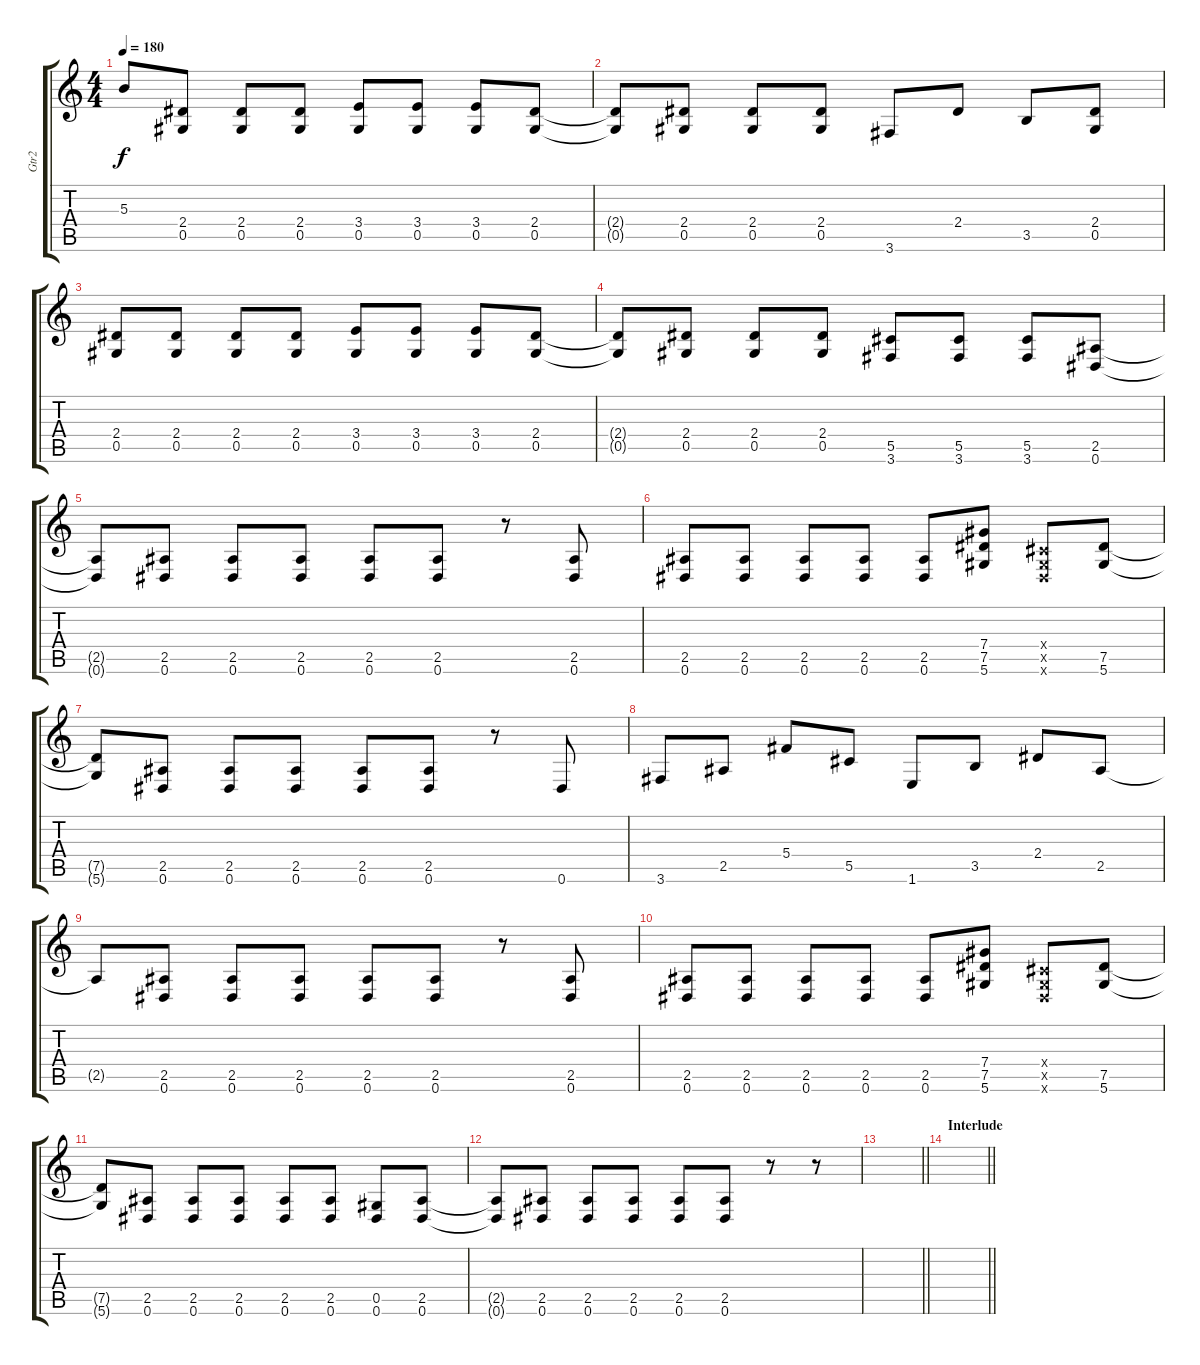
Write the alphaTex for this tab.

\track ("Gtr2" "Gtr2") {instrument distortionguitar}
\staff {score tabs}
\tuning (Eb4 Bb3 Gb3 Db3 Ab2 Eb2) {hide}
\ts (4 4)
\tempo 180
\clef g2
\ks c
5.3{t}.8{dy f} (2.4 0.5).8 (2.4 0.5).8 (2.4 0.5).8 (3.4 0.5).8 (3.4 0.5).8 (3.4 0.5).8 (2.4 0.5).8 |
(2.4{t} 0.5{t}).8 (2.4 0.5).8 (2.4 0.5).8 (2.4 0.5).8 3.6.8 2.4.8 3.5.8 (2.4 0.5).8 |
(2.4 0.5).8 (2.4 0.5).8 (2.4 0.5).8 (2.4 0.5).8 (3.4 0.5).8 (3.4 0.5).8 (3.4 0.5).8 (2.4 0.5).8 |
(2.4{t} 0.5{t}).8 (2.4 0.5).8 (2.4 0.5).8 (2.4 0.5).8 (5.5 3.6).8 (5.5 3.6).8 (5.5 3.6).8 (2.5 0.6).8 |
(2.5{t} 0.6{t}).8 (2.5 0.6).8 (2.5 0.6).8 (2.5 0.6).8 (2.5 0.6).8 (2.5 0.6).8 r.8 (2.5 0.6).8 |
(2.5 0.6).8 (2.5 0.6).8 (2.5 0.6).8 (2.5 0.6).8 (2.5 0.6).8 (7.4 7.5 5.6).8 (0.4{x} 0.5{x} 0.6{x}).8 (7.5 5.6).8 |
(7.5{t} 5.6{t}).8 (2.5 0.6).8 (2.5 0.6).8 (2.5 0.6).8 (2.5 0.6).8 (2.5 0.6).8 r.8 0.6.8 |
3.6.8 2.5.8 5.4.8 5.5.8 1.6.8 3.5.8 2.4.8 2.5.8 |
2.5{t}.8 (2.5 0.6).8 (2.5 0.6).8 (2.5 0.6).8 (2.5 0.6).8 (2.5 0.6).8 r.8 (2.5 0.6).8 |
(2.5 0.6).8 (2.5 0.6).8 (2.5 0.6).8 (2.5 0.6).8 (2.5 0.6).8 (7.4 7.5 5.6).8 (0.4{x} 0.5{x} 0.6{x}).8 (7.5 5.6).8 |
(7.5{t} 5.6{t}).8 (2.5 0.6).8 (2.5 0.6).8 (2.5 0.6).8 (2.5 0.6).8 (2.5 0.6).8 (0.5 0.6).8 (2.5 0.6).8 |
(2.5{t} 0.6{t}).8 (2.5 0.6).8 (2.5 0.6).8 (2.5 0.6).8 (2.5 0.6).8 (2.5 0.6).8 r.8 r.8 |
\barLineRight lightlight
|
\section ("" "Interlude")
\barLineRight lightlight
